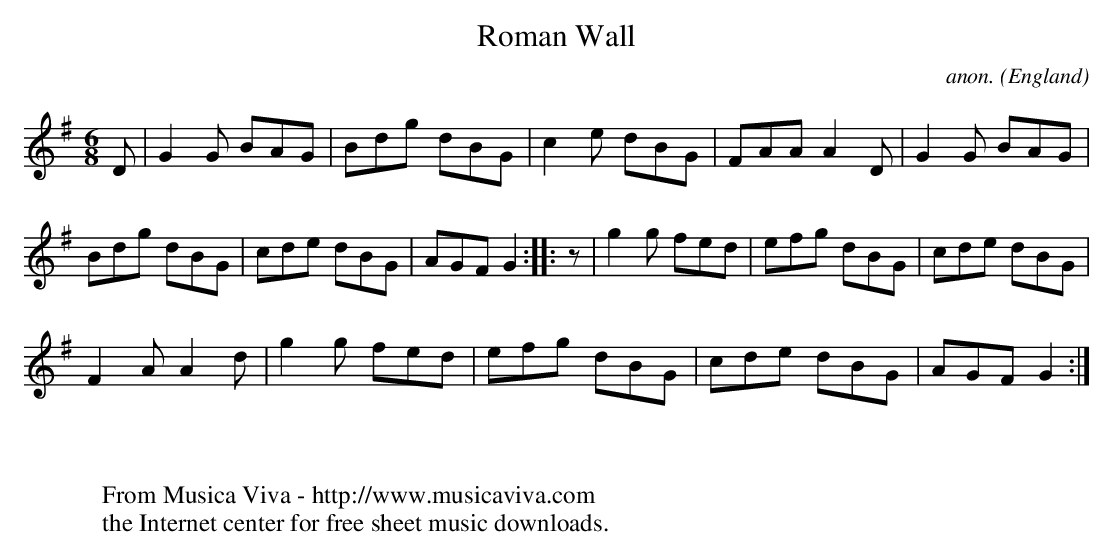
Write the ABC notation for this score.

X:1
T:Roman Wall
C:anon.
O:England
M:6/8
L:1/8
K:G
D|G2G BAG|Bdg dBG|c2e dBG|FAA A2D|G2G BAG|
Bdg dBG|cde dBG|AGF G2::z|g2g fed|efg dBG|cde dBG|
F2A A2d|g2g fed|efg dBG|cde dBG|AGF G2:|
W:
W:
W:  From Musica Viva - http://www.musicaviva.com
W:  the Internet center for free sheet music downloads.
